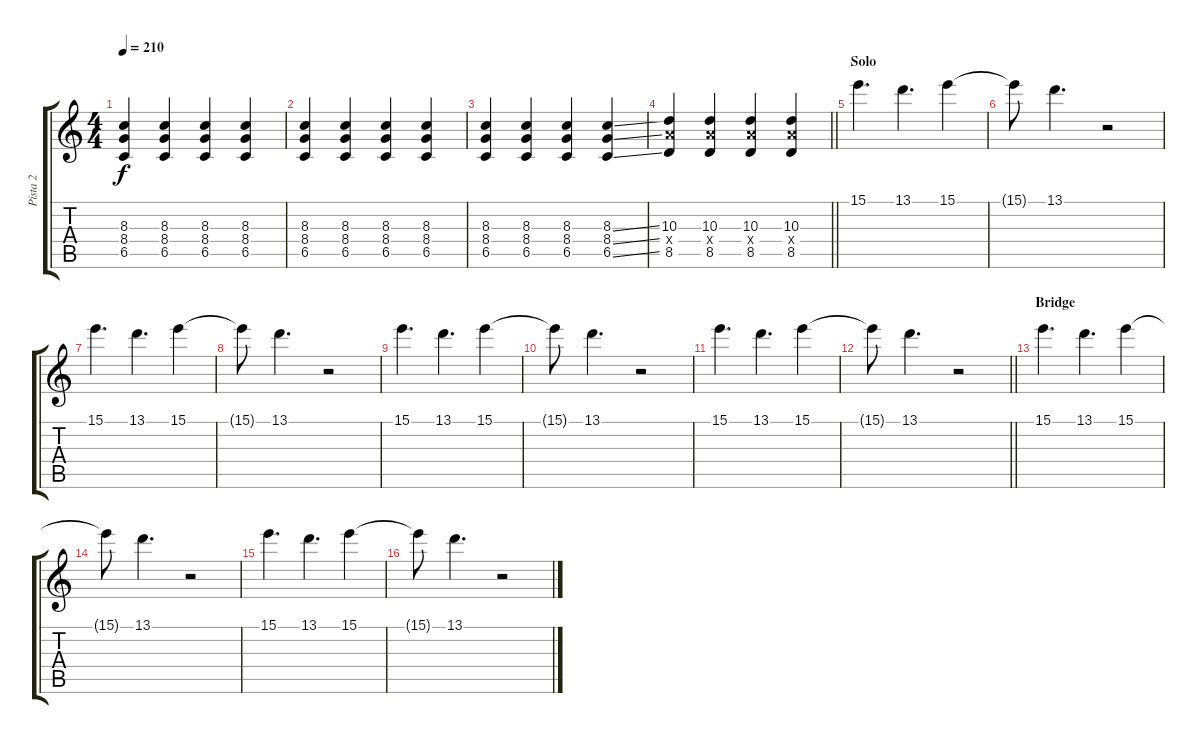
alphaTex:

\track ("Pista 2" "Pista 2") {instrument distortionguitar}
\staff {score tabs}
\tuning (Db4 Ab4 E3 B2 Gb2 B1) {hide}
\ts (4 4)
\tempo 210
\clef g2
\ks c
(8.3 8.4 6.5).4{dy f} (8.3 8.4 6.5).4 (8.3 8.4 6.5).4 (8.3 8.4 6.5).4 |
(8.3 8.4 6.5).4 (8.3 8.4 6.5).4 (8.3 8.4 6.5).4 (8.3 8.4 6.5).4 |
(8.3 8.4 6.5).4 (8.3 8.4 6.5).4 (8.3 8.4 6.5).4 (8.3{ss} 8.4{ss} 6.5{ss}).4 |
\barLineRight lightlight
(10.3 10.4{x} 8.5).4 (10.3 10.4{x} 8.5).4 (10.3 10.4{x} 8.5).4 (10.3 10.4{x} 8.5).4 |
\section ("" "Solo")
15.1.4{d} 13.1.4{d} 15.1.4 |
15.1{t}.8 13.1.4{d} r.2 |
15.1.4{d} 13.1.4{d} 15.1.4 |
15.1{t}.8 13.1.4{d} r.2 |
15.1.4{d} 13.1.4{d} 15.1.4 |
15.1{t}.8 13.1.4{d} r.2 |
15.1.4{d} 13.1.4{d} 15.1.4 |
\barLineRight lightlight
15.1{t}.8 13.1.4{d} r.2 |
\section ("" "Bridge")
15.1.4{d} 13.1.4{d} 15.1.4 |
15.1{t}.8 13.1.4{d} r.2 |
15.1.4{d} 13.1.4{d} 15.1.4 |
15.1{t}.8 13.1.4{d} r.2
